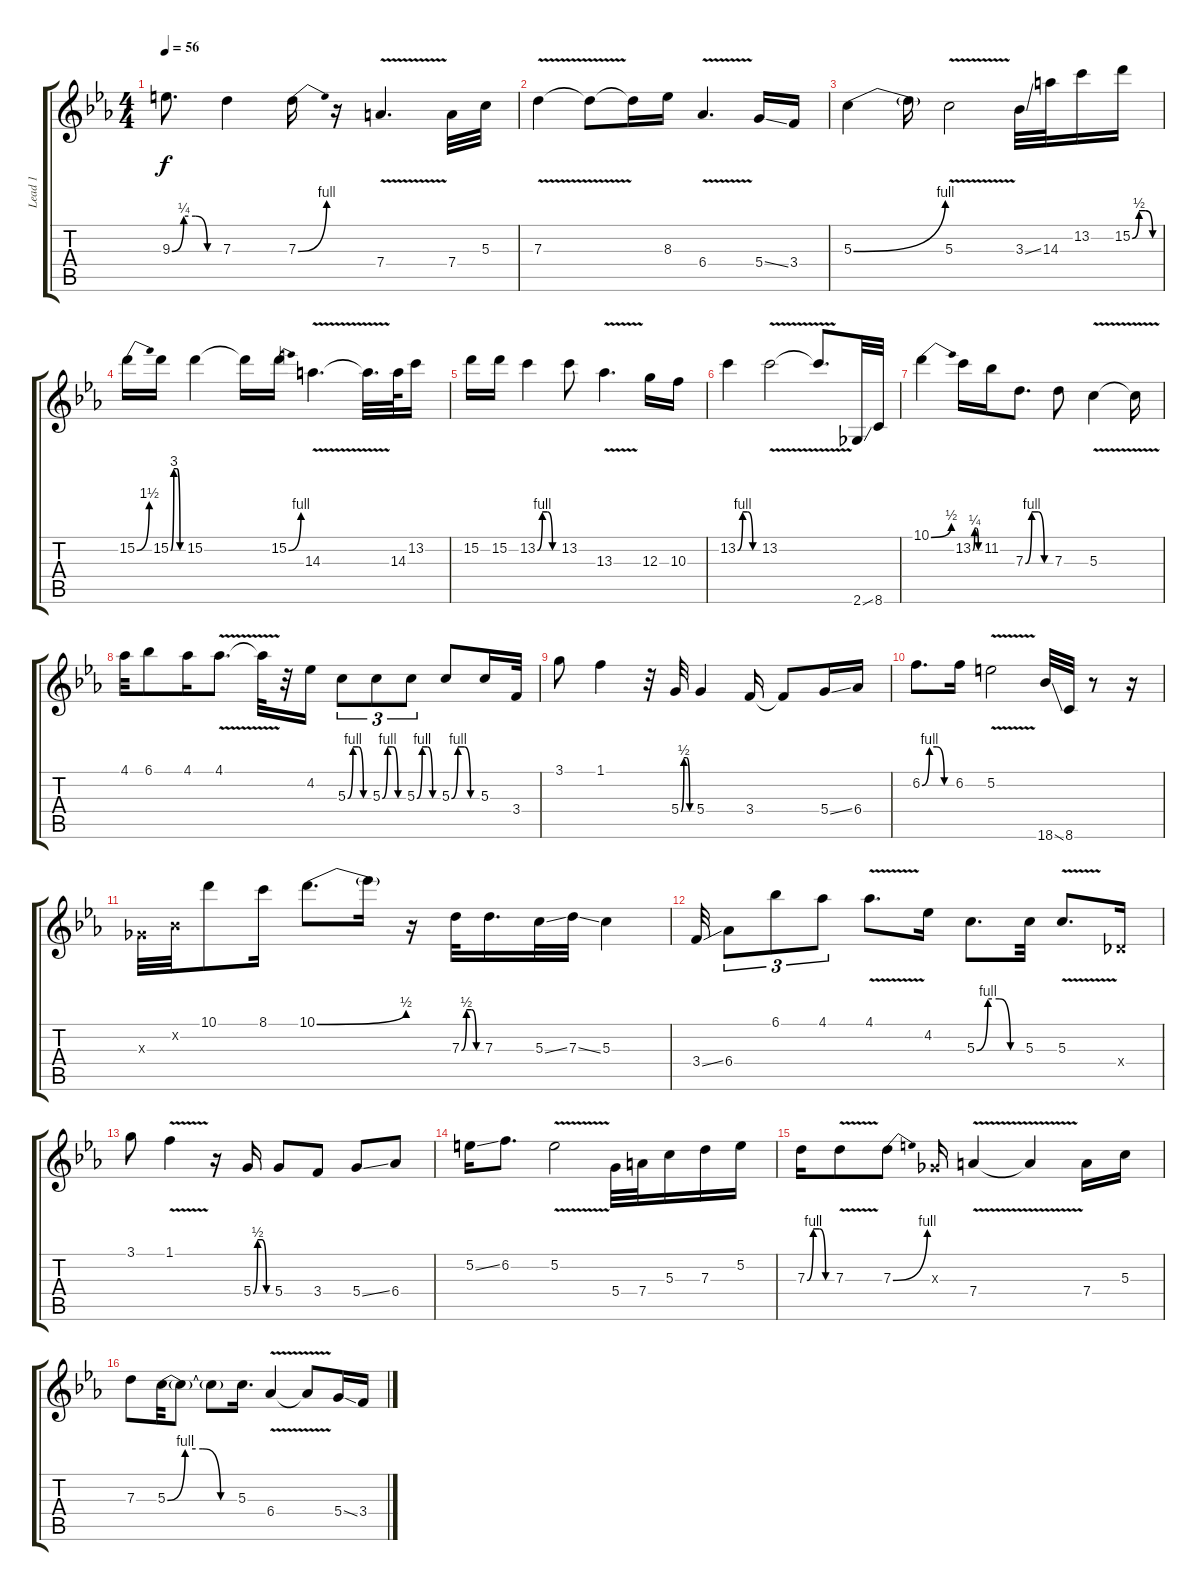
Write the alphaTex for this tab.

\track ("Lead 1" "Lead 1") {instrument overdrivenguitar}
\staff {score tabs}
\tuning (E4 B3 G3 D3 A2 E2) {hide}
\ts (4 4)
\tempo 56
\clef g2
\ks cminor
9.3{be (custom 0 0 15 1 30 1 45 0 60 0)}.8{d dy f} 7.3.4 7.3{be (bend 0 0 60 4)}.16 r.16 7.4{v}.4{d} 7.4.32 5.3.32 |
7.3{v}.4 7.3{t}.8 7.3{t}.16 8.3.16 6.4{v}.4{d} 5.4{ss}.16 3.4.16 |
5.3{be (bend 0 0 60 4)}.4 5.3{t}.16 5.3{v}.2 3.3{ss}.32 14.3.32 13.2.16 15.2{be (custom 0 0 15 2 30 2 45 0 60 0)}.16 |
15.2{be (bend 0 0 60 6)}.16 15.2{be (custom 0 0 15 12 30 12 45 0 60 0)}.16 15.2.4 15.2{t}.16 15.2{be (bend 0 0 60 4)}.16 14.3{v}.4{d} 14.3{t}.32{d} 14.3.64 13.2.16 |
15.2.16 15.2.16 13.2{be (custom 0 0 15 4 30 4 45 0 60 0)}.4 13.2.8 13.3{v}.4{d} 12.3.16 10.3.16 |
13.2{be (custom 0 0 15 4 30 4 45 0 60 0)}.4 13.2{v}.2 13.2{t}.8{d} 2.6{ss}.32 8.6.32 |
10.1{be (bend 0 0 60 2)}.4 13.2{be (custom 0 0 15 1 30 1 45 0 60 0)}.16 11.2.16 7.3{be (custom 0 0 15 4 30 4 45 0 60 0)}.8{d} 7.3.8 5.3{v}.4 5.3{t}.16 |
4.1.32 6.1.8 4.1.16 4.1{v}.8{d} 4.1{t}.32 r.32 4.2.16 5.3{be (custom 0 0 15 4 30 4 45 0 60 0)}.8{tu (3 2)} 5.3{be (custom 0 0 15 4 30 4 45 0 60 0)}.8{tu (3 2)} 5.3{be (custom 0 0 15 4 30 4 45 0 60 0)}.8{tu (3 2)} 5.3{be (custom 0 0 15 4 30 4 45 0 60 0)}.8 5.3.16 3.4.32 |
3.1.8 1.1.4 r.32 5.4{be (custom 0 0 15 2 30 2 45 0 60 0)}.32 5.4.4 3.4.16 3.4{t}.8 5.4{ss}.16 6.4.16 |
6.2{be (custom 0 0 15 4 30 4 45 0 60 0)}.8{d} 6.2.16 5.2{v}.2 18.6{ss}.32 8.6.32 r.8 r.16 |
-1.3{x}.32 -1.2{x}.32 10.1.8 8.1.16 10.1{be (bend 0 0 60 2)}.8{d} 10.1{t}.16 r.16 7.3{be (custom 0 0 15 2 30 2 45 0 60 0)}.32 7.3.16{d} 5.3{ss}.32 7.3{ss}.32 5.3.4 |
3.4{ss}.32 6.4.8{tu (3 2)} 6.1.8{tu (3 2)} 4.1.8{tu (3 2)} 4.1{v}.8{d} 4.2.16 5.3{be (custom 0 0 15 4 30 4 45 0 60 0)}.8{d} 5.3.32 5.3{v}.8{d} -1.4{x}.16 |
3.1.8 1.1{v}.4 r.16 5.4{be (custom 0 0 15 2 30 2 45 0 60 0)}.16 5.4.8 3.4.8 5.4{ss}.8 6.4.8 |
5.2{ss}.16 6.2.8{d} 5.2{v}.2 5.4.32 7.4.32 5.3.16 7.3.16 5.2.16 |
7.3{be (custom 0 0 15 4 30 4 45 0 60 0)}.16 7.3{v}.8 7.3{be (bend 0 0 60 4)}.8 -1.3{x}.16 7.4{v}.4 7.4{t}.4 7.4.16 5.3.16 |
7.3.8 5.3{be (custom 0 0 15 4 30 4 45 0 60 0)}.32 5.3{t}.8 5.3{t}.8 5.3.16{d} 6.4{v}.4 6.4{t}.8 5.4{ss}.16 3.4.16
